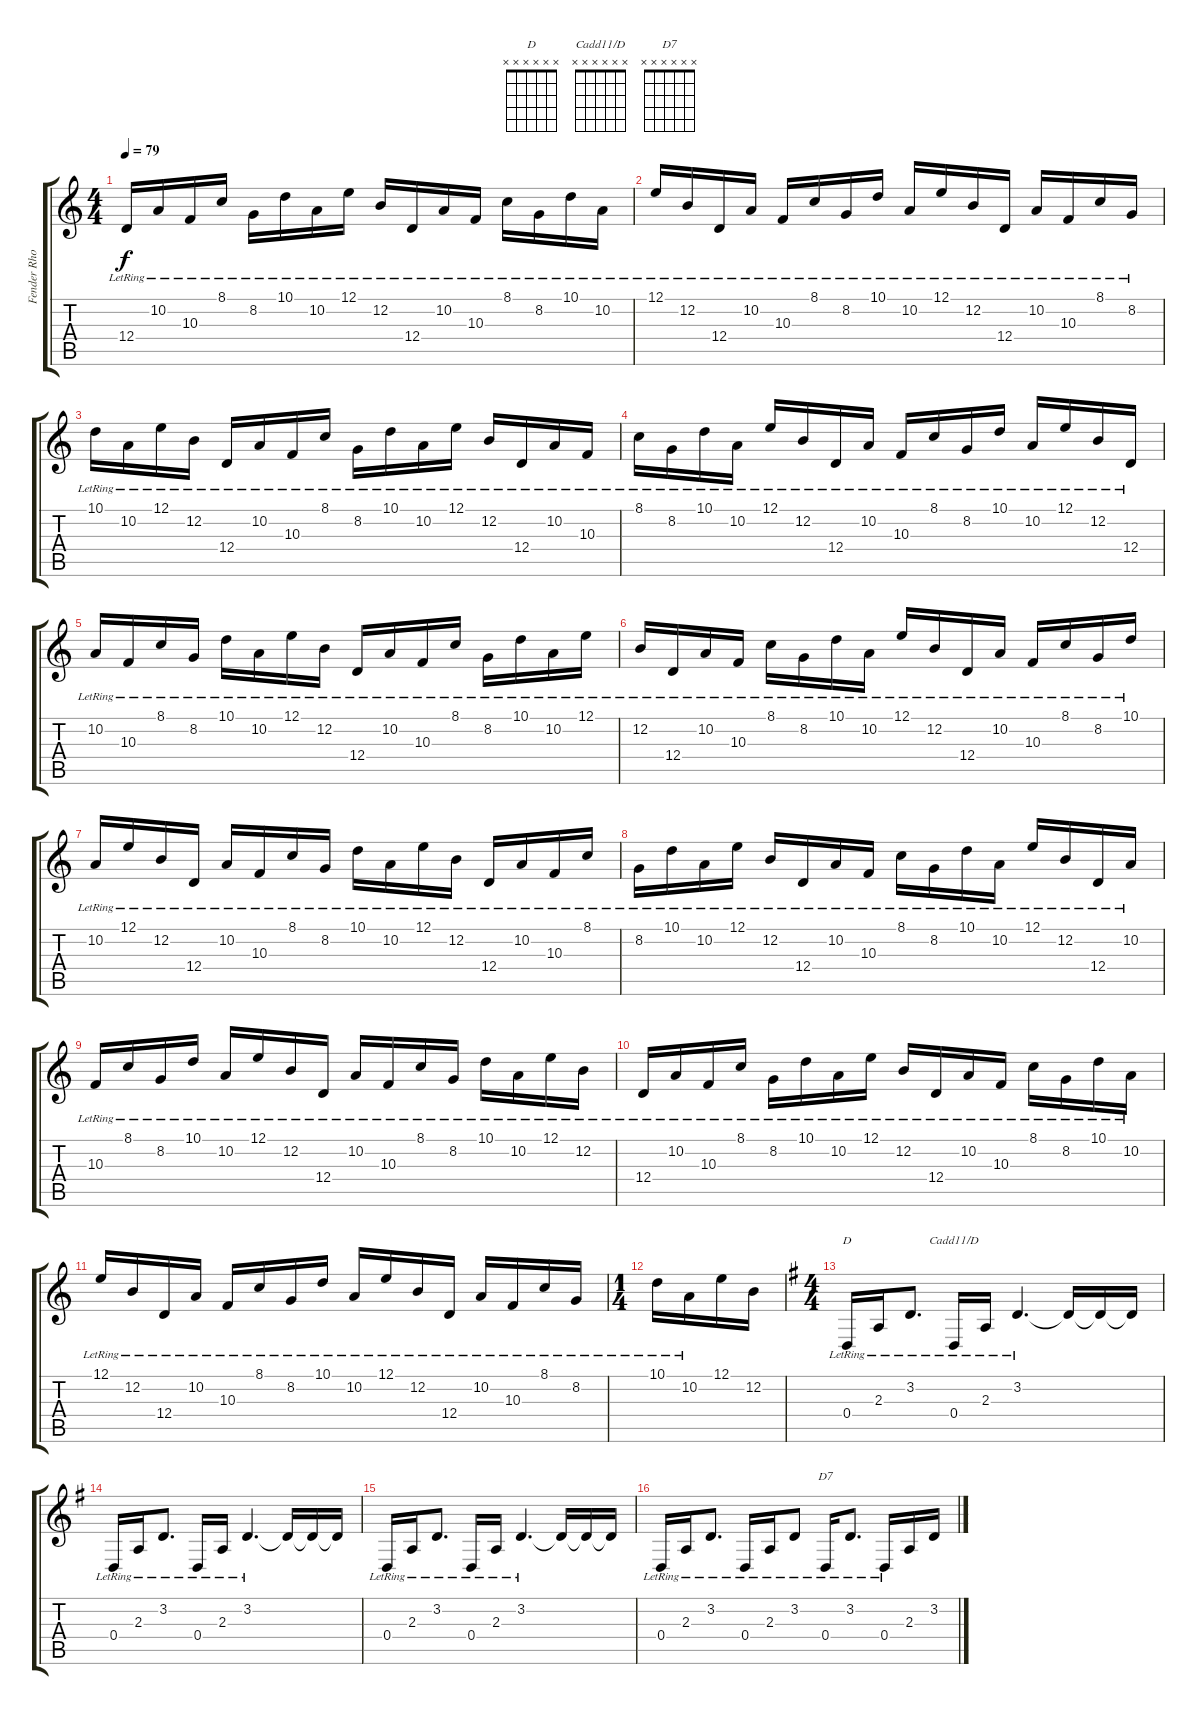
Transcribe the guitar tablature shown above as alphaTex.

\track ("Fender Rhodes" "Fender Rho") {instrument electricpiano1}
\staff {score tabs}
\tuning (E4 B3 G3 D3 A2 E2) {hide}
\chord ("D" x x x x x x)
\chord ("Cadd11/D" x x x x x x)
\chord ("D7" x x x x x x)
\ts (4 4)
\tempo 79
\clef g2
\ks aminor
12.4{lr}.16{dy f instrument acousticgrandpiano} 10.2{lr}.16 10.3{lr}.16 8.1{lr}.16 8.2{lr}.16 10.1{lr}.16 10.2{lr}.16 12.1{lr}.16 12.2{lr}.16 12.4{lr}.16 10.2{lr}.16 10.3{lr}.16 8.1{lr}.16 8.2{lr}.16 10.1{lr}.16 10.2{lr}.16 |
12.1{lr}.16 12.2{lr}.16 12.4{lr}.16 10.2{lr}.16 10.3{lr}.16 8.1{lr}.16 8.2{lr}.16 10.1{lr}.16 10.2{lr}.16 12.1{lr}.16 12.2{lr}.16 12.4{lr}.16 10.2{lr}.16 10.3{lr}.16 8.1{lr}.16 8.2{lr}.16 |
10.1{lr}.16 10.2{lr}.16 12.1{lr}.16 12.2{lr}.16 12.4{lr}.16 10.2{lr}.16 10.3{lr}.16 8.1{lr}.16 8.2{lr}.16 10.1{lr}.16 10.2{lr}.16 12.1{lr}.16 12.2{lr}.16 12.4{lr}.16 10.2{lr}.16 10.3{lr}.16 |
8.1{lr}.16 8.2{lr}.16 10.1{lr}.16 10.2{lr}.16 12.1{lr}.16 12.2{lr}.16 12.4{lr}.16 10.2{lr}.16 10.3{lr}.16 8.1{lr}.16 8.2{lr}.16 10.1{lr}.16 10.2{lr}.16 12.1{lr}.16 12.2{lr}.16 12.4{lr}.16 |
10.2{lr}.16 10.3{lr}.16 8.1{lr}.16 8.2{lr}.16 10.1{lr}.16 10.2{lr}.16 12.1{lr}.16 12.2{lr}.16 12.4{lr}.16 10.2{lr}.16 10.3{lr}.16 8.1{lr}.16 8.2{lr}.16 10.1{lr}.16 10.2{lr}.16 12.1{lr}.16 |
12.2{lr}.16 12.4{lr}.16 10.2{lr}.16 10.3{lr}.16 8.1{lr}.16 8.2{lr}.16 10.1{lr}.16 10.2{lr}.16 12.1{lr}.16 12.2{lr}.16 12.4{lr}.16 10.2{lr}.16 10.3{lr}.16 8.1{lr}.16 8.2{lr}.16 10.1{lr}.16 |
10.2{lr}.16 12.1{lr}.16 12.2{lr}.16 12.4{lr}.16 10.2{lr}.16 10.3{lr}.16 8.1{lr}.16 8.2{lr}.16 10.1{lr}.16 10.2{lr}.16 12.1{lr}.16 12.2{lr}.16 12.4{lr}.16 10.2{lr}.16 10.3{lr}.16 8.1{lr}.16 |
8.2{lr}.16 10.1{lr}.16 10.2{lr}.16 12.1{lr}.16 12.2{lr}.16 12.4{lr}.16 10.2{lr}.16 10.3{lr}.16 8.1{lr}.16 8.2{lr}.16 10.1{lr}.16 10.2{lr}.16 12.1{lr}.16 12.2{lr}.16 12.4{lr}.16 10.2{lr}.16 |
10.3{lr}.16 8.1{lr}.16 8.2{lr}.16 10.1{lr}.16 10.2{lr}.16 12.1{lr}.16 12.2{lr}.16 12.4{lr}.16 10.2{lr}.16 10.3{lr}.16 8.1{lr}.16 8.2{lr}.16 10.1{lr}.16 10.2{lr}.16 12.1{lr}.16 12.2{lr}.16 |
12.4{lr}.16 10.2{lr}.16 10.3{lr}.16 8.1{lr}.16 8.2{lr}.16 10.1{lr}.16 10.2{lr}.16 12.1{lr}.16 12.2{lr}.16 12.4{lr}.16 10.2{lr}.16 10.3{lr}.16 8.1{lr}.16 8.2{lr}.16 10.1{lr}.16 10.2{lr}.16 |
12.1{lr}.16 12.2{lr}.16 12.4{lr}.16 10.2{lr}.16 10.3{lr}.16 8.1{lr}.16 8.2{lr}.16 10.1{lr}.16 10.2{lr}.16 12.1{lr}.16 12.2{lr}.16 12.4{lr}.16 10.2{lr}.16 10.3{lr}.16 8.1{lr}.16 8.2{lr}.16 |
\ts (1 4)
10.1{lr}.16 10.2{lr}.16 12.1.16 12.2.16 |
\ts (4 4)
\ks g
0.4{lr}.16{ch "D" volume 16 instrument electricpiano1} 2.3{lr}.16 3.2{lr}.8{d} 0.4{lr}.16{ch "Cadd11/D"} 2.3{lr}.16 3.2{lr}.4{d} 3.2{t}.16 3.2{t}.16 3.2{t}.16 |
0.4{lr}.16 2.3{lr}.16 3.2{lr}.8{d} 0.4{lr}.16 2.3{lr}.16 3.2{lr}.4{d} 3.2{t}.16 3.2{t}.16 3.2{t}.16 |
0.4{lr}.16 2.3{lr}.16 3.2{lr}.8{d} 0.4{lr}.16 2.3{lr}.16 3.2{lr}.4{d} 3.2{t}.16 3.2{t}.16 3.2{t}.16 |
0.4{lr}.16 2.3{lr}.16 3.2{lr}.8{d} 0.4{lr}.16 2.3{lr}.16 3.2{lr}.8 0.4{lr}.16{ch "D7"} 3.2{lr}.8{d} 0.4{lr}.16 2.3.16 3.2.16
